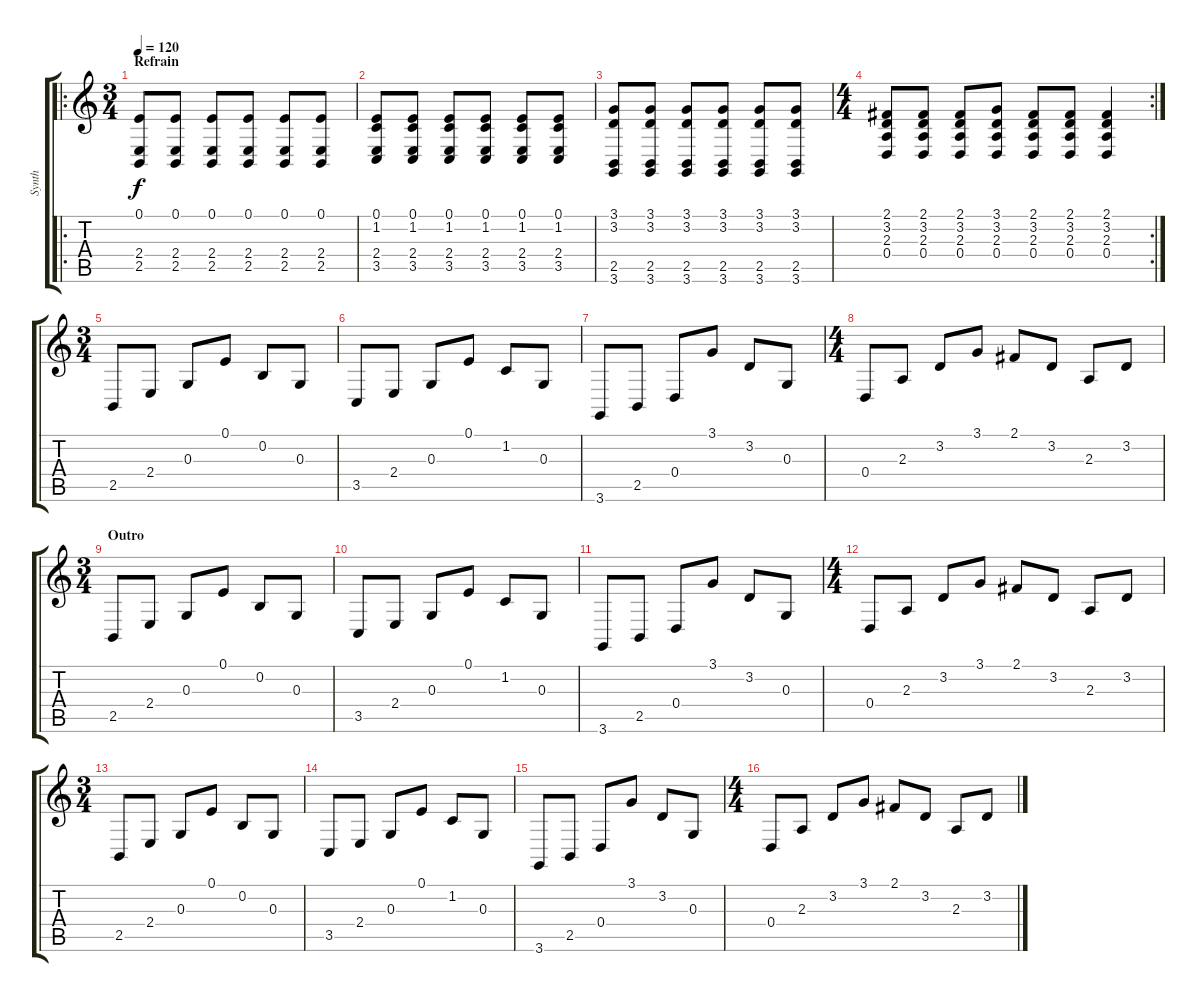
\track ("Synth" "Synth") {instrument lead1square}
\staff {score tabs}
\tuning (E4 B3 G3 D3 A2 E2) {hide}
\ro
\ts (3 4)
\section ("" "Refrain")
\tempo 120
\clef g2
\ks c
(0.1 2.4 2.5).8{dy f} (0.1 2.4 2.5).8 (0.1 2.4 2.5).8 (0.1 2.4 2.5).8 (0.1 2.4 2.5).8 (0.1 2.4 2.5).8 |
(0.1 1.2 2.4 3.5).8 (0.1 1.2 2.4 3.5).8 (0.1 1.2 2.4 3.5).8 (0.1 1.2 2.4 3.5).8 (0.1 1.2 2.4 3.5).8 (0.1 1.2 2.4 3.5).8 |
(3.1 3.2 2.5 3.6).8 (3.1 3.2 2.5 3.6).8 (3.1 3.2 2.5 3.6).8 (3.1 3.2 2.5 3.6).8 (3.1 3.2 2.5 3.6).8 (3.1 3.2 2.5 3.6).8 |
\rc 2
\ts (4 4)
(2.1 3.2 2.3 0.4).8 (2.1 3.2 2.3 0.4).8 (2.1 3.2 2.3 0.4).8 (3.1 3.2 2.3 0.4).8 (2.1 3.2 2.3 0.4).8 (2.1 3.2 2.3 0.4).8 (2.1 3.2 2.3 0.4).4 |
\ts (3 4)
2.5.8 2.4.8 0.3.8 0.1.8 0.2.8 0.3.8 |
3.5.8 2.4.8 0.3.8 0.1.8 1.2.8 0.3.8 |
3.6.8 2.5.8 0.4.8 3.1.8 3.2.8 0.3.8 |
\ts (4 4)
0.4.8 2.3.8 3.2.8 3.1.8 2.1.8 3.2.8 2.3.8 3.2.8 |
\ts (3 4)
\section ("" "Outro")
2.5.8 2.4.8 0.3.8 0.1.8 0.2.8 0.3.8 |
3.5.8 2.4.8 0.3.8 0.1.8 1.2.8 0.3.8 |
3.6.8 2.5.8 0.4.8 3.1.8 3.2.8 0.3.8 |
\ts (4 4)
0.4.8 2.3.8 3.2.8 3.1.8 2.1.8 3.2.8 2.3.8 3.2.8 |
\ts (3 4)
2.5.8 2.4.8 0.3.8 0.1.8 0.2.8 0.3.8 |
3.5.8 2.4.8 0.3.8 0.1.8 1.2.8 0.3.8 |
3.6.8 2.5.8 0.4.8 3.1.8 3.2.8 0.3.8 |
\ts (4 4)
0.4.8 2.3.8 3.2.8 3.1.8 2.1.8 3.2.8 2.3.8 3.2.8
